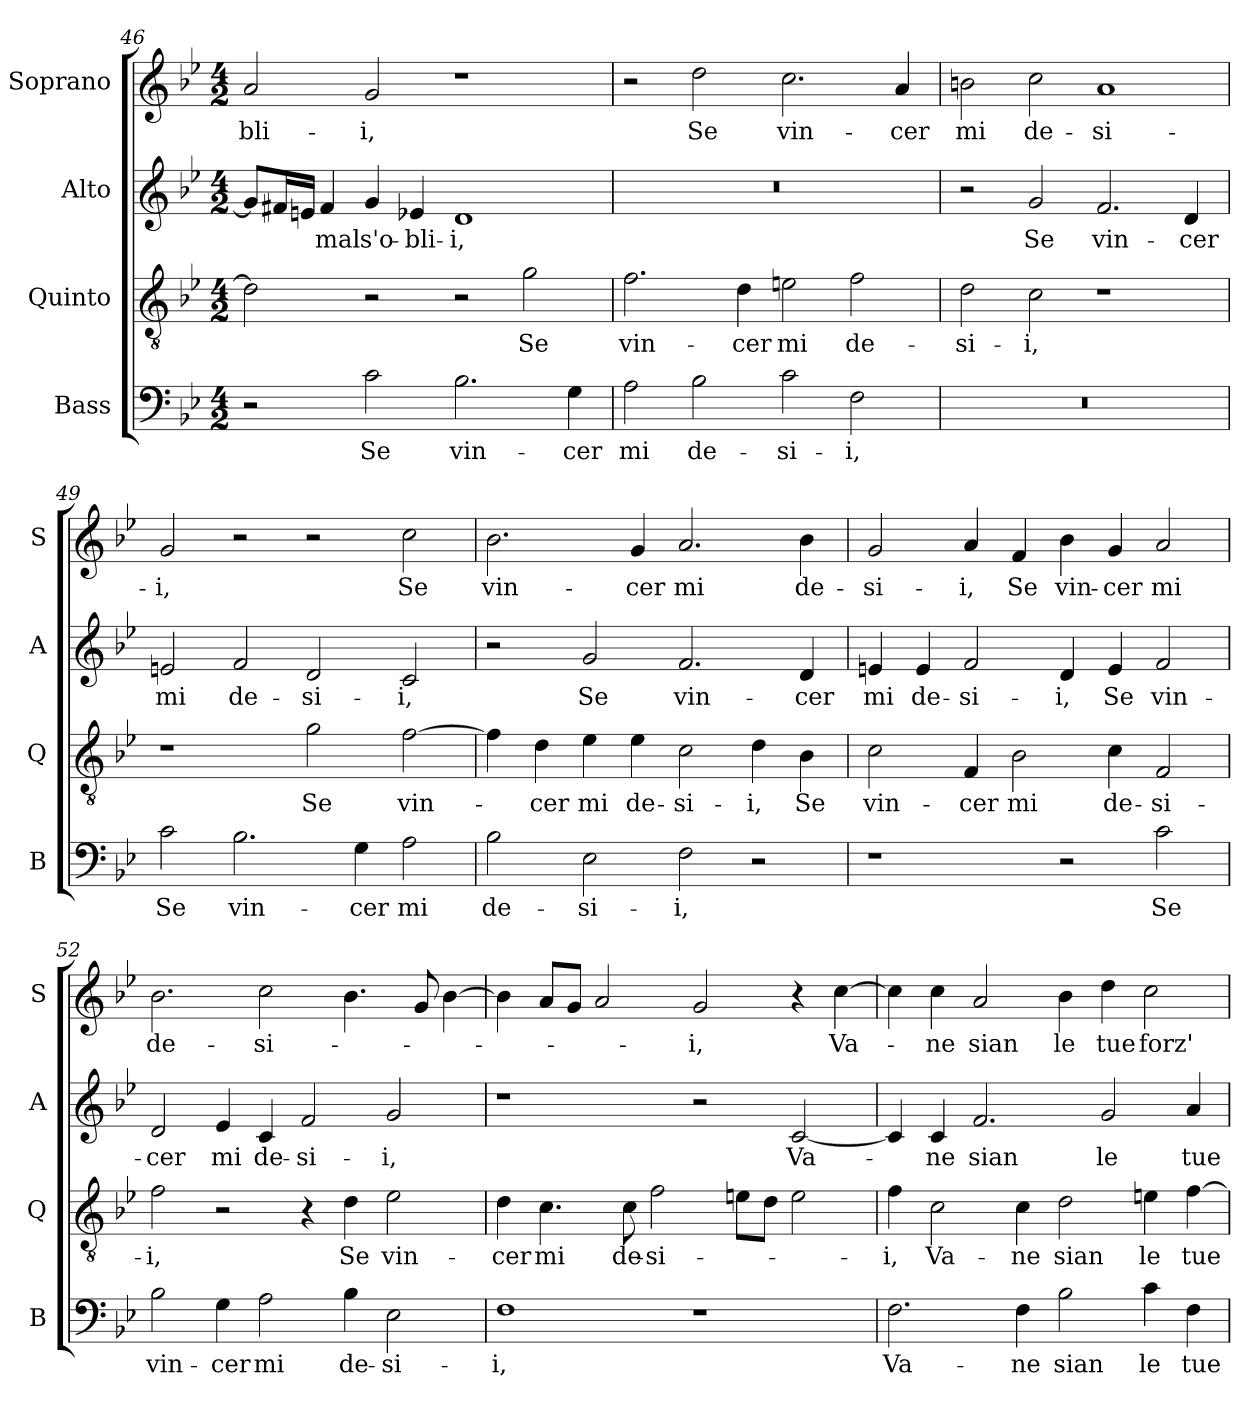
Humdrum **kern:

**kern	**text	**kern	**text	**kern	**text	**kern	**text
*part4	*part4	*part3	*part3	*part2	*part2	*part1	*part1
*staff4	*staff4	*staff3	*staff3	*staff2	*staff2	*staff1	*staff1
*I"Bass	*	*I"Quinto	*	*I"Alto	*	*I"Soprano	*
*I'B	*	*I'Q	*	*I'A	*	*I'S	*
!!LO:LB:g=z
*clefF4	*	*clefGv2	*	*clefG2	*	*clefG2	*
*k[b-e-]	*	*k[b-e-]	*	*k[b-e-]	*	*k[b-e-]	*
*B-:	*	*B-:	*	*B-:	*	*B-:	*
*M4/2	*	*M4/2	*	*M4/2	*	*M4/2	*
=46	=46	=46	=46	=46	=46	=46	=46
!	!	!	!	!	!	!	!LO:LY:b
2r	.	2d\]	.	8g/L]	.	2a/	-bli-
.	.	.	.	16f#X/L	.	.	.
.	.	.	.	16en/JJ	.	.	.
!	!	!	!	!	!LO:LY:b	!	!
.	.	.	.	4f#/	mal	.	.
!	!LO:LY:b	!	!	!	!LO:LY:b	!	!LO:LY:b
2c\	Se	2r	.	4g/	s'o-	2g/	-i,
!	!	!	!	!	!LO:LY:b	!	!
.	.	.	.	4e-X/	-bli-	.	.
!	!LO:LY:b	!	!	!	!LO:LY:b	!	!
2.B-\	vin-	2r	.	1d	-i,	1r	.
!	!	!	!LO:LY:b	!	!	!	!
.	.	2g\	Se	.	.	.	.
!	!LO:LY:b	!	!	!	!	!	!
4G\	-cer	.	.	.	.	.	.
=47	=47	=47	=47	=47	=47	=47	=47
!	!LO:LY:b	!	!LO:LY:b	!	!	!	!
2A\	mi	2.f\	vin-	0r	.	2r	.
!	!LO:LY:b	!	!	!	!	!	!LO:LY:b
2B-\	de-	.	.	.	.	2dd\	Se
!	!	!	!LO:LY:b	!	!	!	!
.	.	4d\	-cer	.	.	.	.
!	!LO:LY:b	!	!LO:LY:b	!	!	!	!LO:LY:b
2c\	-si-	2en\	mi	.	.	2.cc\	vin-
!	!LO:LY:b	!	!LO:LY:b	!	!	!	!
2F\	-i,	2f\	de-	.	.	.	.
!	!	!	!	!	!	!	!LO:LY:b
.	.	.	.	.	.	4a/	-cer
=48	=48	=48	=48	=48	=48	=48	=48
!	!	!	!LO:LY:b	!	!	!	!LO:LY:b
0r	.	2d\	-si-	2r	.	2bn\	mi
!	!	!	!LO:LY:b	!	!LO:LY:b	!	!LO:LY:b
.	.	2c\	-i,	2g/	Se	2cc\	de-
!	!	!	!	!	!LO:LY:b	!	!LO:LY:b
.	.	1r	.	2.f/	vin-	1a	-si-
!	!	!	!	!	!LO:LY:b	!	!
.	.	.	.	4d/	-cer	.	.
=49	=49	=49	=49	=49	=49	=49	=49
!	!LO:LY:b	!	!	!	!LO:LY:b	!	!LO:LY:b
2c\	Se	1r	.	2en/	mi	2g/	-i,
!	!LO:LY:b	!	!	!	!LO:LY:b	!	!
2.B-\	vin-	.	.	2f/	de-	2r	.
!	!	!	!LO:LY:b	!	!LO:LY:b	!	!
.	.	2g\	Se	2d/	-si-	2r	.
!	!LO:LY:b	!	!	!	!	!	!
4G\	-cer	.	.	.	.	.	.
!	!LO:LY:b	!	!LO:LY:b	!	!LO:LY:b	!	!LO:LY:b
2A\	mi	[2f\	vin-	2c/	-i,	2cc\	Se
!!LO:PB:g=z
=50	=50	=50	=50	=50	=50	=50	=50
!	!LO:LY:b	!	!	!	!	!	!LO:LY:b
2B-\	de-	4f\]	.	2r	.	2.b-\	vin-
!	!	!	!LO:LY:b	!	!	!	!
.	.	4d\	-cer	.	.	.	.
!	!LO:LY:b	!	!LO:LY:b	!	!LO:LY:b	!	!
2E-\	-si-	4e-\	mi	2g/	Se	.	.
!	!	!	!LO:LY:b	!	!	!	!LO:LY:b
.	.	4e-\	de-	.	.	4g/	-cer
!	!LO:LY:b	!	!LO:LY:b	!	!LO:LY:b	!	!LO:LY:b
2F\	-i,	2c\	-si-	2.f/	vin-	2.a/	mi
!	!	!	!LO:LY:b	!	!	!	!
2r	.	4d\	-i,	.	.	.	.
!	!	!	!LO:LY:b	!	!LO:LY:b	!	!LO:LY:b
.	.	4B-\	Se	4d/	-cer	4b-\	de-
=51	=51	=51	=51	=51	=51	=51	=51
!	!	!	!LO:LY:b	!	!LO:LY:b	!	!LO:LY:b
1r	.	2c\	vin-	4en/	mi	2g/	-si-
!	!	!	!	!	!LO:LY:b	!	!
.	.	.	.	4e/	de-	.	.
!	!	!	!LO:LY:b	!	!LO:LY:b	!	!LO:LY:b
.	.	4F/	-cer	2f/	-si-	4a/	-i,
!	!	!	!LO:LY:b	!	!	!	!LO:LY:b
.	.	2B-\	mi	.	.	4f/	Se
!	!	!	!	!	!LO:LY:b	!	!LO:LY:b
2r	.	.	.	4d/	-i,	4b-\	vin-
!	!	!	!LO:LY:b	!	!LO:LY:b	!	!LO:LY:b
.	.	4c\	de-	4e/	Se	4g/	-cer
!	!LO:LY:b	!	!LO:LY:b	!	!LO:LY:b	!	!LO:LY:b
2c\	Se	2F/	-si-	2f/	vin-	2a/	mi
=52	=52	=52	=52	=52	=52	=52	=52
!	!LO:LY:b	!	!LO:LY:b	!	!LO:LY:b	!	!LO:LY:b
2B-\	vin-	2f\	-i,	2d/	-cer	2.b-\	de-
!	!LO:LY:b	!	!	!	!LO:LY:b	!	!
4G\	-cer	2r	.	4e-/	mi	.	.
!	!LO:LY:b	!	!	!	!LO:LY:b	!	!LO:LY:b
2A\	mi	.	.	4c/	de-	2cc\	-si-
!	!	!	!	!	!LO:LY:b	!	!
.	.	4r	.	2f/	-si-	.	.
!	!LO:LY:b	!	!LO:LY:b	!	!	!	!
4B-\	de-	4d\	Se	.	.	4.b-\	.
!	!LO:LY:b	!	!LO:LY:b	!	!LO:LY:b	!	!
2E-\	-si-	2e-\	vin-	2g/	-i,	.	.
.	.	.	.	.	.	8g/	.
.	.	.	.	.	.	[4b-\	.
!!LO:LB:g=z
=53	=53	=53	=53	=53	=53	=53	=53
!	!LO:LY:b	!	!LO:LY:b	!	!	!	!
1F	-i,	4d\	-cer	1r	.	4b-\]	.
!	!	!	!LO:LY:b	!	!	!	!
.	.	4.c\	mi	.	.	8a/L	.
.	.	.	.	.	.	8g/J	.
.	.	.	.	.	.	2a/	.
!	!	!	!LO:LY:b	!	!	!	!
.	.	8c\	de-	.	.	.	.
!	!	!	!LO:LY:b	!	!	!	!
.	.	2f\	-si-	.	.	.	.
!	!	!	!	!	!	!	!LO:LY:b
1r	.	.	.	2r	.	2g/	-i,
.	.	8en\L	.	.	.	.	.
.	.	8d\J	.	.	.	.	.
!	!	!	!	!	!LO:LY:b	!	!
.	.	2e\	.	[2c/	Va-	4r	.
!	!	!	!	!	!	!	!LO:LY:b
.	.	.	.	.	.	[4cc\	Va-
=54	=54	=54	=54	=54	=54	=54	=54
!	!LO:LY:b	!	!LO:LY:b	!	!	!	!
2.F\	Va-	4f\	-i,	4c/]	.	4cc\]	.
!	!	!	!LO:LY:b	!	!LO:LY:b	!	!LO:LY:b
.	.	2c\	Va-	4c/	-ne	4cc\	-ne
!	!	!	!	!	!LO:LY:b	!	!LO:LY:b
.	.	.	.	2.f/	sian	2a/	sian
!	!LO:LY:b	!	!LO:LY:b	!	!	!	!
4F\	-ne	4c\	-ne	.	.	.	.
!	!LO:LY:b	!	!LO:LY:b	!	!	!	!LO:LY:b
2B-\	sian	2d\	sian	.	.	4b-\	le
!	!	!	!	!	!LO:LY:b	!	!LO:LY:b
.	.	.	.	2g/	le	4dd\	tue
!	!LO:LY:b	!	!LO:LY:b	!	!	!	!LO:LY:b
4c\	le	4en\	le	.	.	2cc\	forz'
!	!LO:LY:b	!	!LO:LY:b	!	!LO:LY:b	!	!
4F\	tue	[4f\	tue	4a/	tue	.	.
=	=	=	=	=	=	=	=
*-	*-	*-	*-	*-	*-	*-	*-
